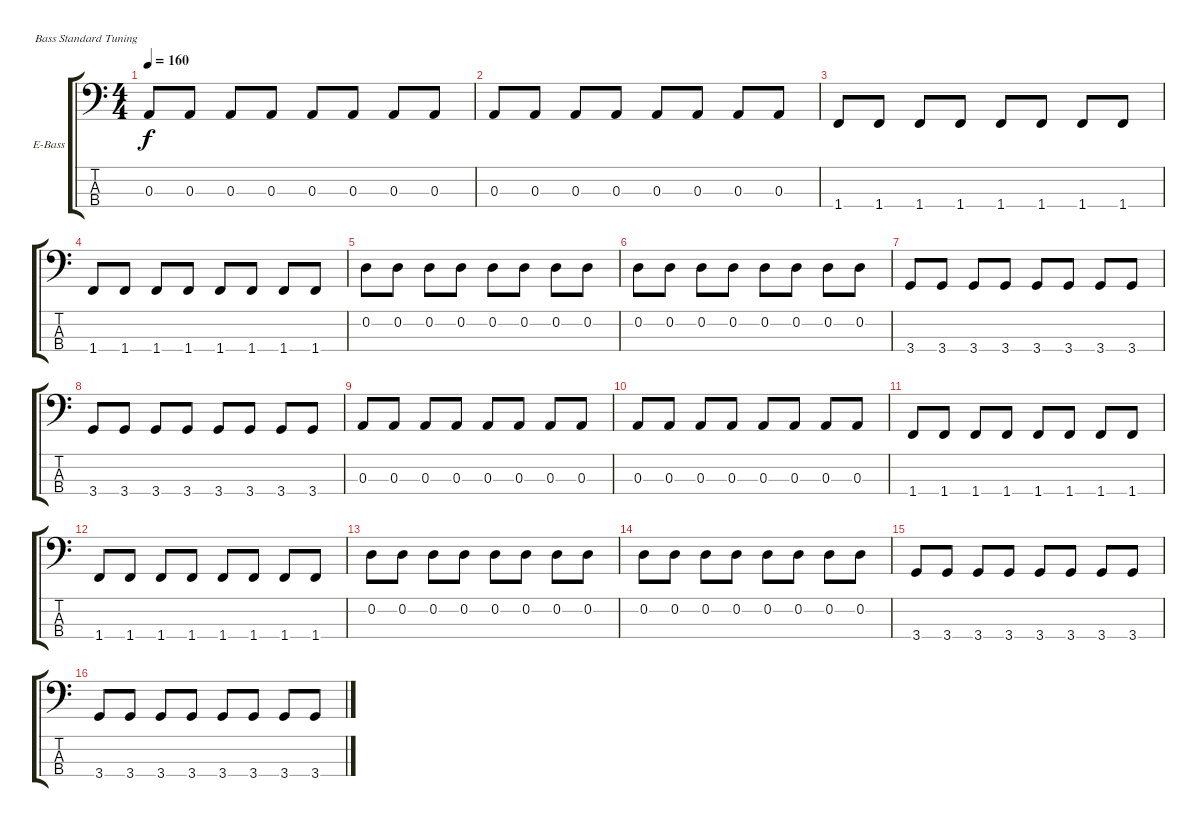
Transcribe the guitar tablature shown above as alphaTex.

\bracketExtendMode groupsimilarinstruments
\firstSystemTrackNameOrientation horizontal
\otherSystemsTrackNameOrientation horizontal
\track ("Bass" "E-Bass") {instrument electricbasspick}
\staff {score tabs}
\tuning (G2 D2 A1 E1)
\ts (4 4)
\tempo 160
\clef f4
\ks c
0.3.8{dy f} 0.3.8 0.3.8 0.3.8 0.3.8 0.3.8 0.3.8 0.3.8 |
0.3.8 0.3.8 0.3.8 0.3.8 0.3.8 0.3.8 0.3.8 0.3.8 |
1.4.8 1.4.8 1.4.8 1.4.8 1.4.8 1.4.8 1.4.8 1.4.8 |
1.4.8 1.4.8 1.4.8 1.4.8 1.4.8 1.4.8 1.4.8 1.4.8 |
0.2.8 0.2.8 0.2.8 0.2.8 0.2.8 0.2.8 0.2.8 0.2.8 |
0.2.8 0.2.8 0.2.8 0.2.8 0.2.8 0.2.8 0.2.8 0.2.8 |
3.4.8 3.4.8 3.4.8 3.4.8 3.4.8 3.4.8 3.4.8 3.4.8 |
3.4.8 3.4.8 3.4.8 3.4.8 3.4.8 3.4.8 3.4.8 3.4.8 |
0.3.8 0.3.8 0.3.8 0.3.8 0.3.8 0.3.8 0.3.8 0.3.8 |
0.3.8 0.3.8 0.3.8 0.3.8 0.3.8 0.3.8 0.3.8 0.3.8 |
1.4.8 1.4.8 1.4.8 1.4.8 1.4.8 1.4.8 1.4.8 1.4.8 |
1.4.8 1.4.8 1.4.8 1.4.8 1.4.8 1.4.8 1.4.8 1.4.8 |
0.2.8 0.2.8 0.2.8 0.2.8 0.2.8 0.2.8 0.2.8 0.2.8 |
0.2.8 0.2.8 0.2.8 0.2.8 0.2.8 0.2.8 0.2.8 0.2.8 |
3.4.8 3.4.8 3.4.8 3.4.8 3.4.8 3.4.8 3.4.8 3.4.8 |
3.4.8 3.4.8 3.4.8 3.4.8 3.4.8 3.4.8 3.4.8 3.4.8
